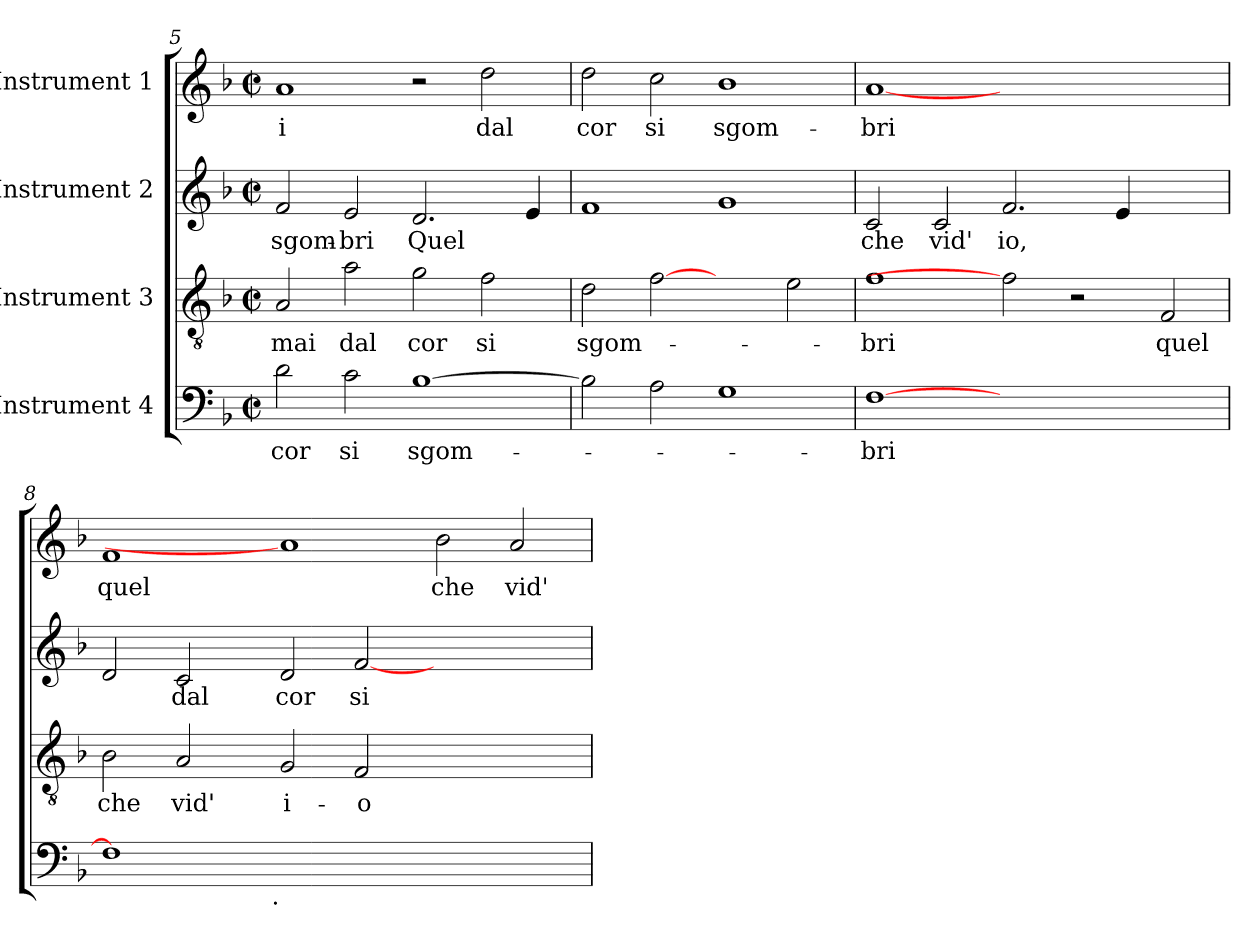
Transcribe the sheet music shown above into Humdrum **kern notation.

**kern	**text	**kern	**text	**kern	**text	**kern	**text
*part4	*part4	*part3	*part3	*part2	*part2	*part1	*part1
*staff4	*staff4	*staff3	*staff3	*staff2	*staff2	*staff1	*staff1
*I"Instrument 4	*	*I"Instrument 3	*	*I"Instrument 2	*	*I"Instrument 1	*
*clefF4	*	*clefGv2	*	*clefG2	*	*clefG2	*
*k[b-]	*	*k[b-]	*	*k[b-]	*	*k[b-]	*
*F:	*	*F:	*	*F:	*	*F:	*
*M2/2	*	*M2/2	*	*M2/2	*	*M2/2	*
*met(c|)	*	*met(c|)	*	*met(c|)	*	*met(c|)	*
=5	=5	=5	=5	=5	=5	=5	=5
!	!LO:LY:b:cj	!	!LO:LY:b:cj	!	!LO:LY:b:cj	!	!LO:LY:b:rj
2d\	cor	2A/	-mai	2f/	sgom-	1a	-i
!	!LO:LY:b:cj	!	!LO:LY:b:cj	!	!LO:LY:b:rj	!	!
2c\	si	2a\	dal	2e/	-bri	.	.
!	!LO:LY:b	!	!LO:LY:b:cj	!	!LO:LY:b	!	!
[>1B-	sgom-	2g\	cor	2.d/	Quel	2r	.
!	!	!	!LO:LY:b:cj	!	!	!	!LO:LY:b:cj
.	.	2f\	si	.	.	2dd\	dal
.	.	.	.	4e/	.	.	.
=6	=6	=6	=6	=6	=6	=6	=6
!	!	!	!LO:LY:b	!	!	!	!LO:LY:b:cj
2B-\]	.	2d\	sgom-	1f	.	2dd\	cor
!	!	!	!	!	!	!	!LO:LY:b:cj
2A\	.	[2f	.	.	.	2cc\	si
!	!	!	!	!	!	!	!LO:LY:b:cj
1G	.	2ryy	.	1g	.	1b-	sgom-
.	.	2e\	.	.	.	.	.
=7	=7	=7	=7	=7	=7	=7	=7
!	!LO:LY:b:cj	!	!LO:LY:b:cj	!	!LO:LY:b:cj	!	!LO:LY:b:cj
[1F	-bri	1f	-bri	2c/	che	[1a	-bri
!	!	!	!	!	!LO:LY:b:cj	!	!
.	.	.	.	2c/	vid'	.	.
!	!	!	!	!	!LO:LY:b:cj	!	!
1.ryy	.	2f]	.	2.f/	io,	1.ryy	.
.	.	2r	.	.	.	.	.
.	.	.	.	4e/	.	.	.
!	!	!	!LO:LY:b:cj	!	!	!	!
.	.	2F/	quel	2ryy	.	.	.
!!LO:LB:g=z
=8	=8	=8	=8	=8	=8	=8	=8
!	!	!	!LO:LY:b:cj	!	!	!	!LO:LY:b:cj
*^	*	*	*	*	*	*	*
1F]	2ryy	.	2B-\	che	2d/	.	1f	quel
!	!	!	!	!LO:LY:b:cj	!	!LO:LY:b:cj	!	!
.	4ryy	.	2A/	vid'	2c/	dal	.	.
.	8...ryy	.	.	.	.	.	.	.
!	!LO:TX:b:t=.	!	!	!	!	!	!	!
.	1ryy	.	.	.	.	.	.	.
!	!	!	!	!LO:LY:b:cj	!	!LO:LY:b:cj	!	!
0ryy	.	.	2G/	i-	2d/	cor	1a]	.
!	!	!	!	!LO:LY:b:cj	!	!LO:LY:b:cj	!	!
.	.	.	2F/	-o	[<2f/	si	.	.
.	1ryy	.	.	.	.	.	.	.
!	!	!	!	!	!	!	!	!LO:LY:b:cj
.	.	.	1ryy	.	1ryy	.	2b-\	che
!	!	!	!	!	!	!	!	!LO:LY:b:cj
.	.	.	.	.	.	.	2a/	vid'
.	64ryy	.	.	.	.	.	.	.
*v	*v	*	*	*	*	*	*	*
=	=	=	=	=	=	=	=
*-	*-	*-	*-	*-	*-	*-	*-
